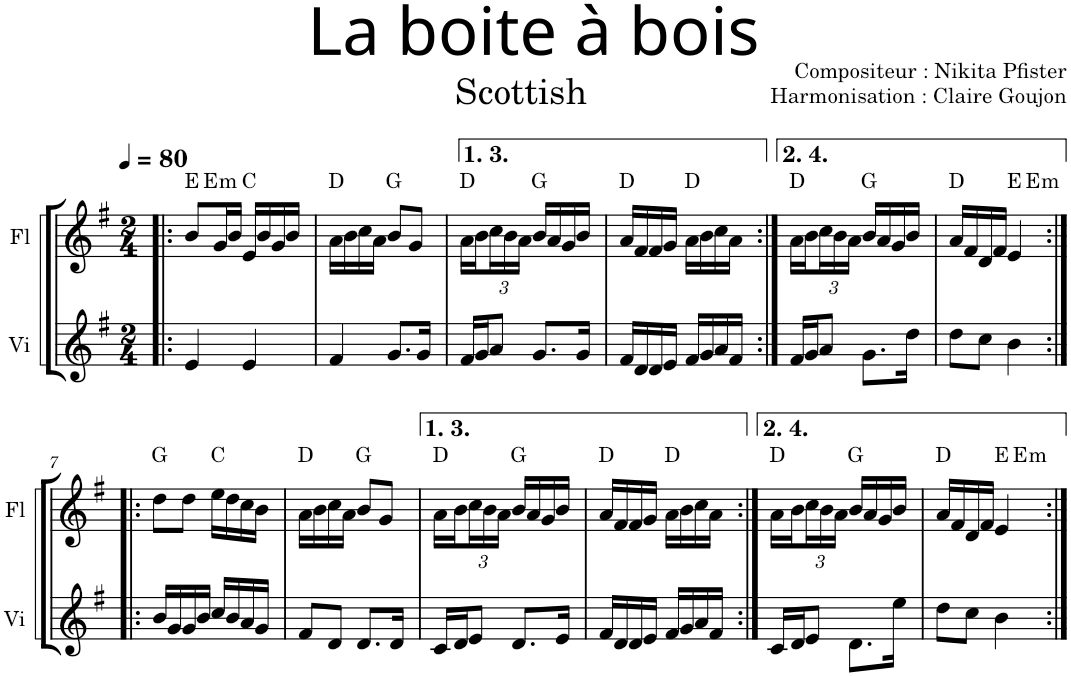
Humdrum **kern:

**kern	**kern	**harte
*part2	*part1	*part1
*staff2	*staff1	*
*I"Vi	*I"Fl	*
*I'Vi	*I'Fl	*
*clefG2	*clefG2	*
*k[f#]	*k[f#]	*
*M2/4	*M2/4	*
*MM80	*MM80	*
=1!|:	=1!|:	=1!|:
4e/	8b/L	E:maj
!	!	!LO:H:kt=m
.	16g/L	E:min
.	16b/JJ	.
4e/	16e/LL	C:maj
.	16b/	.
.	16g/	.
.	16b/JJ	.
=2	=2	=2
4f#/	16a\LL	D:maj
.	16b\	.
.	16cc\	.
.	16a\JJ	.
8.g/L	8b/L	G:maj
.	8g/J	.
16g/Jk	.	.
=3	=3	=3
16f#/LL	16a\LL	D:maj
16g/J	16b\	.
*	*Xbrackettup	*
8a/J	24cc\	.
.	24b\	.
.	24a\JJ	.
8.g/L	16b/LL	G:maj
.	16a/	.
.	16g/	.
16g/Jk	16b/JJ	.
=4	=4	=4
16f#/LL	16a/LL	D:maj
16d/	16f#/	.
16d/	16f#/	.
16e/JJ	16g/JJ	.
16f#/LL	16a\LL	D:maj
16g/	16b\	.
16a/	16cc\	.
16f#/JJ	16a\JJ	.
=5:|!	=5:|!	=5:|!
16f#/LL	16a\LL	D:maj
16g/J	16b\	.
8a/J	24cc\	.
.	24b\	.
.	24a\JJ	.
8.g\L	16b/LL	G:maj
.	16a/	.
.	16g/	.
16dd\Jk	16b/JJ	.
=6	=6	=6
*	*^	*
8dd\L	16a/LL	4.ryy	D:maj
.	16f#/	.	.
8cc\J	16d/	.	.
.	16f#/JJ	.	.
4b\	4e/	.	E:maj
!	!	!	!LO:H:kt=m
.	.	8ryy	E:min
*	*v	*v	*
!!LO:LB:g=z
=7:|!|:	=7:|!|:	=7:|!|:
16b/LL	8dd\L	G:maj
16g/	.	.
16g/	8dd\J	.
16b/JJ	.	.
16cc/LL	16ee\LL	C:maj
16b/	16dd\	.
16a/	16cc\	.
16g/JJ	16b\JJ	.
=8	=8	=8
8f#/L	16a\LL	D:maj
.	16b\	.
8d/J	16cc\	.
.	16a\JJ	.
8.d/L	8b/L	G:maj
.	8g/J	.
16d/Jk	.	.
=9	=9	=9
16c/LL	16a\LL	D:maj
16d/J	16b\	.
8e/J	24cc\	.
.	24b\	.
.	24a\JJ	.
8.d/L	16b/LL	G:maj
.	16a/	.
.	16g/	.
16e/Jk	16b/JJ	.
=10	=10	=10
16f#/LL	16a/LL	D:maj
16d/	16f#/	.
16d/	16f#/	.
16e/JJ	16g/JJ	.
16f#/LL	16a\LL	D:maj
16g/	16b\	.
16a/	16cc\	.
16f#/JJ	16a\JJ	.
=11:|!	=11:|!	=11:|!
16c/LL	16a\LL	D:maj
16d/J	16b\	.
8e/J	24cc\	.
.	24b\	.
.	24a\JJ	.
8.d\L	16b/LL	G:maj
.	16a/	.
.	16g/	.
16ee\Jk	16b/JJ	.
=12	=12	=12
*	*^	*
8dd\L	16a/LL	4.ryy	D:maj
.	16f#/	.	.
8cc\J	16d/	.	.
.	16f#/JJ	.	.
4b\	4e/	.	E:maj
!	!	!	!LO:H:kt=m
.	.	8ryy	E:min
*	*v	*v	*
=:|!	=:|!	=:|!
*-	*-	*-
